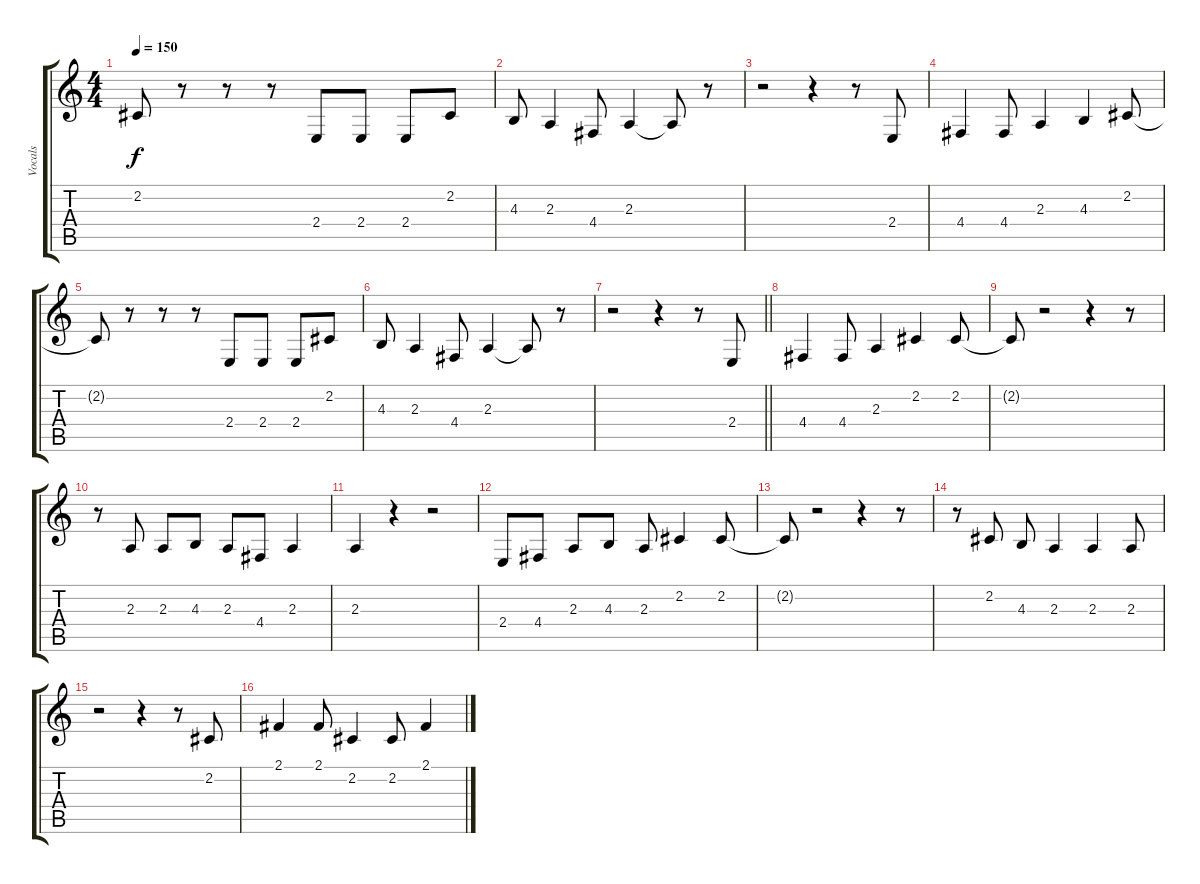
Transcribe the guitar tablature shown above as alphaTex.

\track ("Vocals" "Vocals") {instrument accordion}
\staff {score tabs}
\tuning (E4 B3 G3 D3 A2 E2) {hide}
\ts (4 4)
\tempo 150
\clef g2
\ks c
2.2{t}.8{dy f} r.8 r.8 r.8 2.4.8 2.4.8 2.4.8 2.2.8 |
4.3.8 2.3.4 4.4.8 2.3.4 2.3{t}.8 r.8 |
r.2 r.4 r.8 2.4.8 |
4.4.4 4.4.8 2.3.4 4.3.4 2.2.8 |
2.2{t}.8 r.8 r.8 r.8 2.4.8 2.4.8 2.4.8 2.2.8 |
4.3.8 2.3.4 4.4.8 2.3.4 2.3{t}.8 r.8 |
\barLineRight lightlight
r.2 r.4 r.8 2.4.8 |
4.4.4 4.4.8 2.3.4 2.2.4 2.2.8 |
2.2{t}.8 r.2 r.4 r.8 |
r.8 2.3.8 2.3.8 4.3.8 2.3.8 4.4.8 2.3.4 |
2.3.4 r.4 r.2 |
2.4.8 4.4.8 2.3.8 4.3.8 2.3.8 2.2.4 2.2.8 |
2.2{t}.8 r.2 r.4 r.8 |
r.8 2.2.8 4.3.8 2.3.4 2.3.4 2.3.8 |
r.2 r.4 r.8 2.2.8 |
2.1.4 2.1.8 2.2.4 2.2.8 2.1.4
